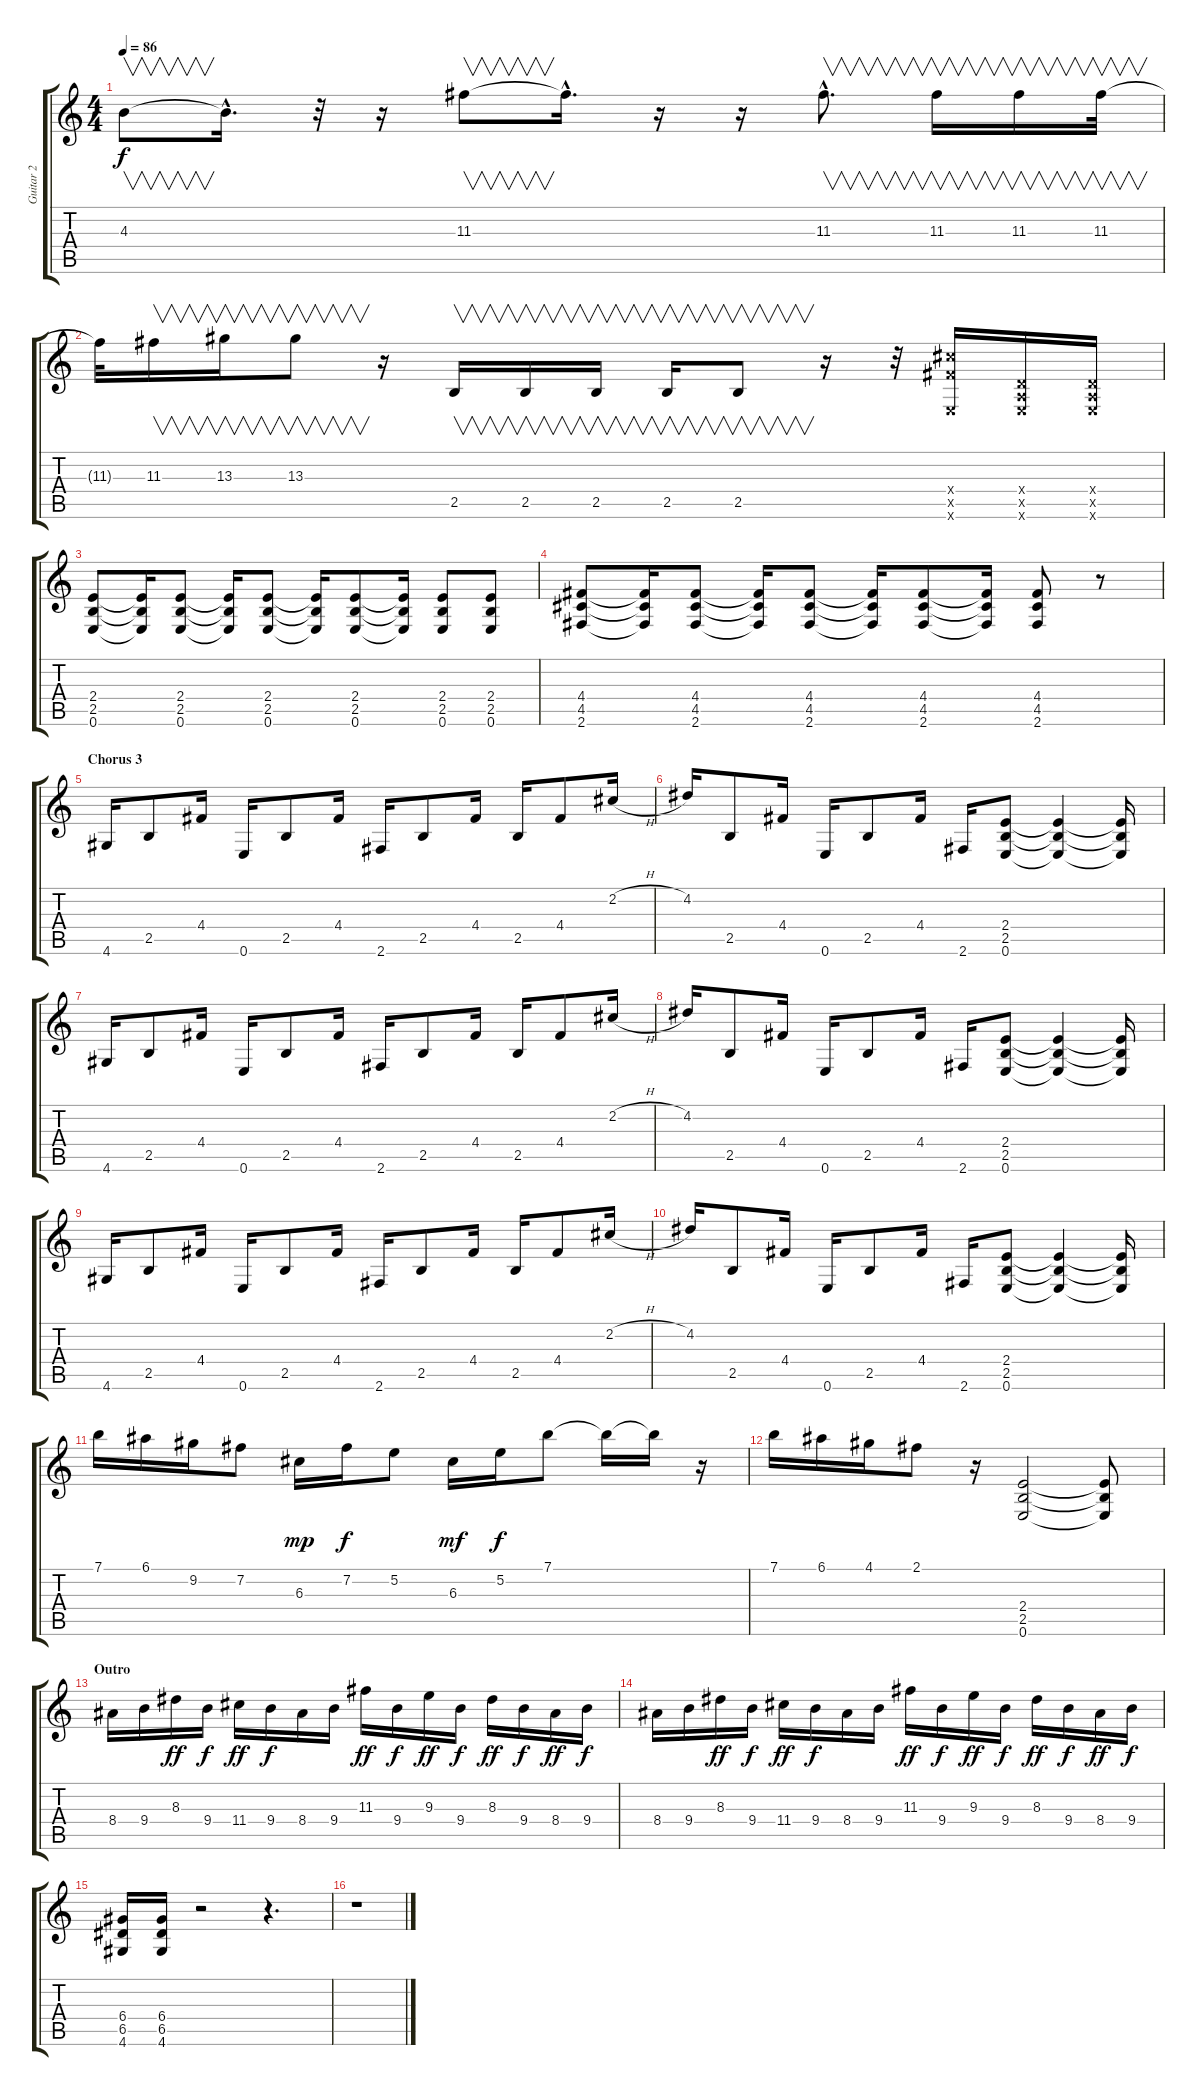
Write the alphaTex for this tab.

\track ("Guitar 2" "Guitar 2") {instrument distortionguitar}
\staff {score tabs}
\tuning (E4 B3 G3 D3 A2 E2) {hide}
\ts (4 4)
\tempo 86
\clef g2
\ks c
4.3.8{v dy f} 4.3{hac t}.16{d} r.32 r.16 11.3.8{v} 11.3{hac t}.16{d} r.16 r.16 11.3{hac}.8{v d} 11.3.16{v} 11.3.16{v} 11.3.32{v} |
11.3{t}.32 11.3.16{v} 13.3.16{v} 13.3.8{v} r.16 2.5.16{v} 2.5.16{v} 2.5.16{v} 2.5.16{v} 2.5.8{v} r.16 r.32 (11.4{x} 9.5{x} 0.6{x}).16{volume 11} (0.4{x} 0.5{x} 0.6{x}).16 (0.4{x} 0.5{x} 0.6{x}).16 |
(2.4 2.5 0.6).8{volume 14} (2.4{t} 2.5{t} 0.6{t}).16 (2.4 2.5 0.6).8 (2.4{t} 2.5{t} 0.6{t}).16 (2.4 2.5 0.6).8 (2.4{t} 2.5{t} 0.6{t}).16 (2.4 2.5 0.6).8 (2.4{t} 2.5{t} 0.6{t}).16 (2.4 2.5 0.6).8 (2.4 2.5 0.6).8 |
(4.4 4.5 2.6).8 (4.4{t} 4.5{t} 2.6{t}).16 (4.4 4.5 2.6).8 (4.4{t} 4.5{t} 2.6{t}).16 (4.4 4.5 2.6).8 (4.4{t} 4.5{t} 2.6{t}).16 (4.4 4.5 2.6).8 (4.4{t} 4.5{t} 2.6{t}).16 (4.4 4.5 2.6).8 r.8 |
\section ("" "Chorus 3")
4.6.16{volume 11} 2.5.8 4.4.16 0.6.16 2.5.8 4.4.16 2.6.16 2.5.8 4.4.16 2.5.16 4.4.8 2.2{h}.16 |
4.2.16 2.5.8 4.4.16 0.6.16 2.5.8 4.4.16 2.6.16 (2.4 2.5 0.6).8 (2.4{t} 2.5{t} 0.6{t}).4 (2.4{t} 2.5{t} 0.6{t}).16 |
4.6.16 2.5.8 4.4.16 0.6.16 2.5.8 4.4.16 2.6.16 2.5.8 4.4.16 2.5.16 4.4.8 2.2{h}.16 |
4.2.16 2.5.8 4.4.16 0.6.16 2.5.8 4.4.16 2.6.16 (2.4 2.5 0.6).8 (2.4{t} 2.5{t} 0.6{t}).4 (2.4{t} 2.5{t} 0.6{t}).16 |
4.6.16 2.5.8 4.4.16 0.6.16 2.5.8 4.4.16 2.6.16 2.5.8 4.4.16 2.5.16 4.4.8 2.2{h}.16 |
4.2.16 2.5.8 4.4.16 0.6.16 2.5.8 4.4.16 2.6.16 (2.4 2.5 0.6).8 (2.4{t} 2.5{t} 0.6{t}).4 (2.4{t} 2.5{t} 0.6{t}).16 |
7.1.16 6.1.16 9.2.16 7.2.8 6.3.16{dy mp} 7.2.16{dy f} 5.2.8 6.3.16{dy mf} 5.2.16{dy f} 7.1.8 7.1{t}.16 7.1{t}.16 r.16 |
7.1.16 6.1.16 4.1.16 2.1.8 r.16 (2.4 2.5 0.6).2 (2.4{t} 2.5{t} 0.6{t}).8 |
\section ("" "Outro")
8.4.16{volume 14 balance 11 instrument distortionguitar} 9.4.16 8.3.16{dy ff} 9.4.16{dy f} 11.4.16{dy ff} 9.4.16{dy f} 8.4.16 9.4.16 11.3.16{dy ff} 9.4.16{dy f} 9.3.16{dy ff} 9.4.16{dy f} 8.3.16{dy ff} 9.4.16{dy f} 8.4.16{dy ff} 9.4.16{dy f} |
8.4.16 9.4.16 8.3.16{dy ff} 9.4.16{dy f} 11.4.16{dy ff} 9.4.16{dy f} 8.4.16 9.4.16 11.3.16{dy ff} 9.4.16{dy f} 9.3.16{dy ff} 9.4.16{dy f} 8.3.16{dy ff} 9.4.16{dy f} 8.4.16{dy ff} 9.4.16{dy f} |
(6.4 6.5 4.6).16 (6.4 6.5 4.6).16 r.2 r.4{d} |
r.1
